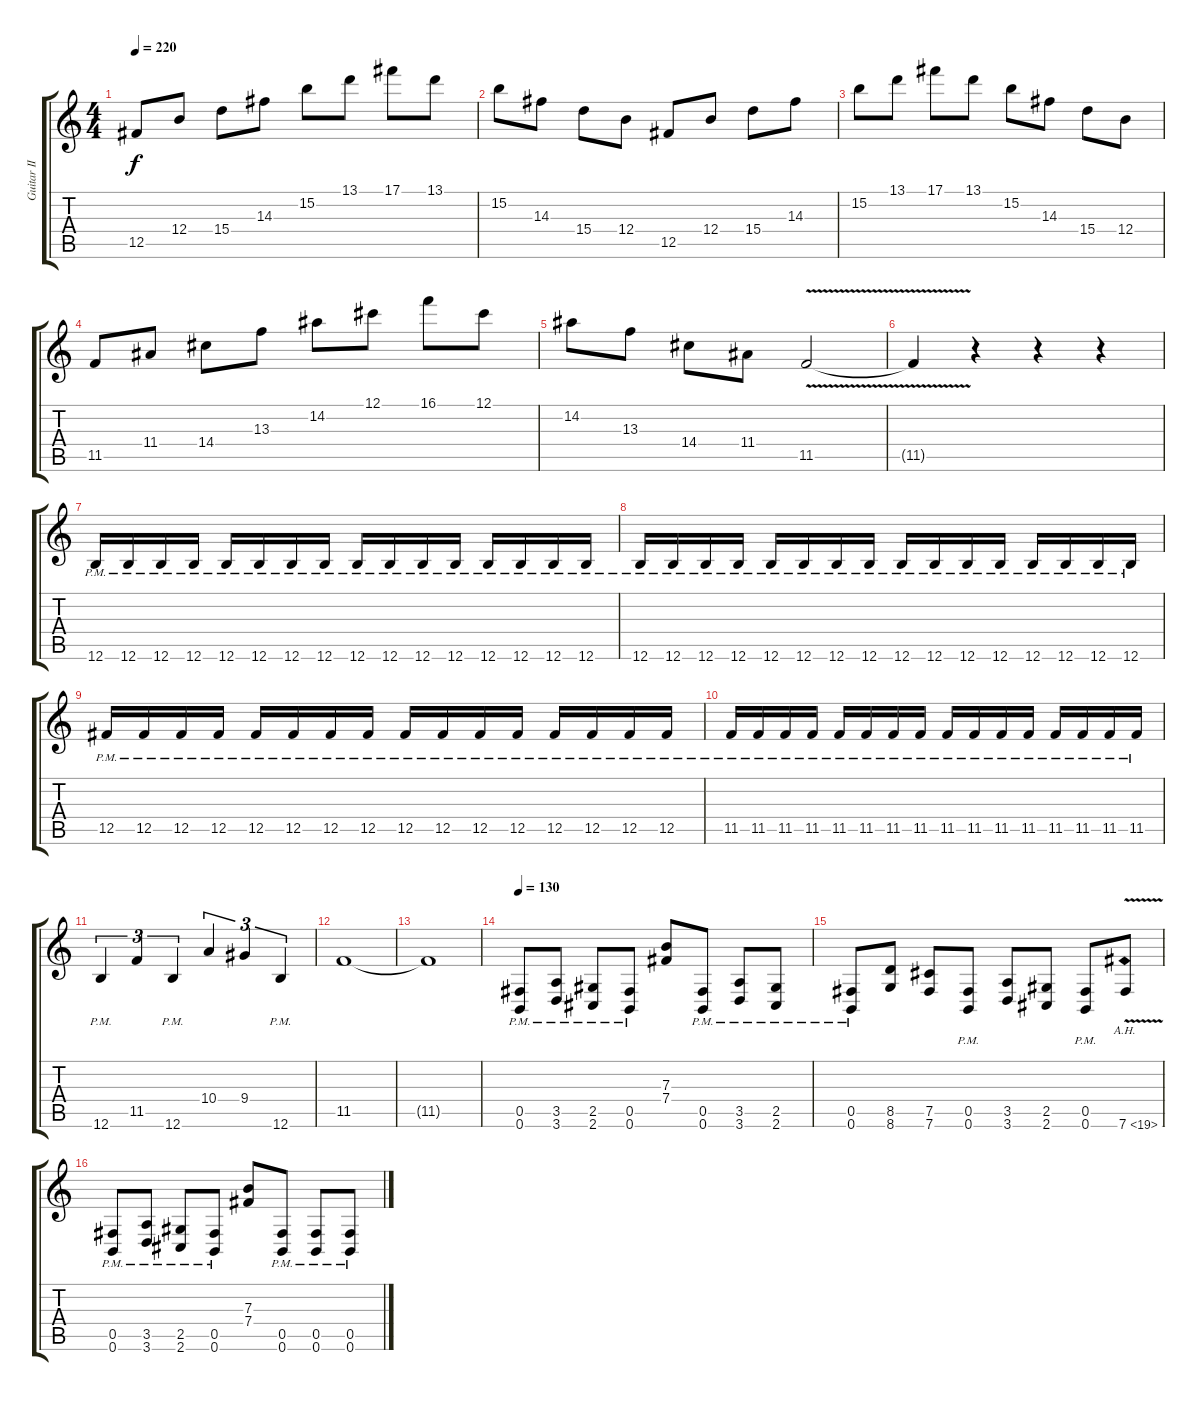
\track ("Guitar II" "Guitar II") {instrument distortionguitar}
\staff {score tabs}
\tuning (Db4 Ab3 E3 B2 Gb2 B1) {hide}
\ts (4 4)
\tempo 220
\clef g2
\ks c
12.5.8{dy f} 12.4.8 15.4.8 14.3.8 15.2.8 13.1.8 17.1.8 13.1.8 |
15.2.8 14.3.8 15.4.8 12.4.8 12.5.8 12.4.8 15.4.8 14.3.8 |
15.2.8 13.1.8 17.1.8 13.1.8 15.2.8 14.3.8 15.4.8 12.4.8 |
11.5.8 11.4.8 14.4.8 13.3.8 14.2.8 12.1.8 16.1.8 12.1.8 |
14.2.8 13.3.8 14.4.8 11.4.8 11.5{v}.2 |
11.5{t}.4 r.4 r.4 r.4 |
12.6{pm}.16 12.6{pm}.16 12.6{pm}.16 12.6{pm}.16 12.6{pm}.16 12.6{pm}.16 12.6{pm}.16 12.6{pm}.16 12.6{pm}.16 12.6{pm}.16 12.6{pm}.16 12.6{pm}.16 12.6{pm}.16 12.6{pm}.16 12.6{pm}.16 12.6{pm}.16 |
12.6{pm}.16 12.6{pm}.16 12.6{pm}.16 12.6{pm}.16 12.6{pm}.16 12.6{pm}.16 12.6{pm}.16 12.6{pm}.16 12.6{pm}.16 12.6{pm}.16 12.6{pm}.16 12.6{pm}.16 12.6{pm}.16 12.6{pm}.16 12.6{pm}.16 12.6{pm}.16 |
12.5{pm}.16 12.5{pm}.16 12.5{pm}.16 12.5{pm}.16 12.5{pm}.16 12.5{pm}.16 12.5{pm}.16 12.5{pm}.16 12.5{pm}.16 12.5{pm}.16 12.5{pm}.16 12.5{pm}.16 12.5{pm}.16 12.5{pm}.16 12.5{pm}.16 12.5{pm}.16 |
11.5{pm}.16 11.5{pm}.16 11.5{pm}.16 11.5{pm}.16 11.5{pm}.16 11.5{pm}.16 11.5{pm}.16 11.5{pm}.16 11.5{pm}.16 11.5{pm}.16 11.5{pm}.16 11.5{pm}.16 11.5{pm}.16 11.5{pm}.16 11.5{pm}.16 11.5{pm}.16 |
12.6{pm}.4{tu (3 2)} 11.5.4{tu (3 2)} 12.6{pm}.4{tu (3 2)} 10.4.4{tu (3 2)} 9.4.4{tu (3 2)} 12.6{pm}.4{tu (3 2)} |
11.5.1 |
11.5{t}.1 |
\tempo 130
(0.5{pm} 0.6{pm}).8 (3.5{pm} 3.6{pm}).8 (2.5{pm} 2.6{pm}).8 (0.5{pm} 0.6{pm}).8 (7.3 7.4).8 (0.5{pm} 0.6{pm}).8 (3.5{pm} 3.6{pm}).8 (2.5{pm} 2.6{pm}).8 |
(0.5{pm} 0.6{pm}).8 (8.5 8.6).8 (7.5 7.6).8 (0.5{pm} 0.6{pm}).8 (3.5 3.6).8 (2.5 2.6).8 (0.5{pm} 0.6{pm}).8 7.6{ah 12 v}.8 |
(0.5{pm} 0.6{pm}).8 (3.5{pm} 3.6{pm}).8 (2.5{pm} 2.6{pm}).8 (0.5{pm} 0.6{pm}).8 (7.3 7.4).8 (0.5{pm} 0.6{pm}).8 (0.5{pm} 0.6{pm}).8 (0.5{pm} 0.6{pm}).8
